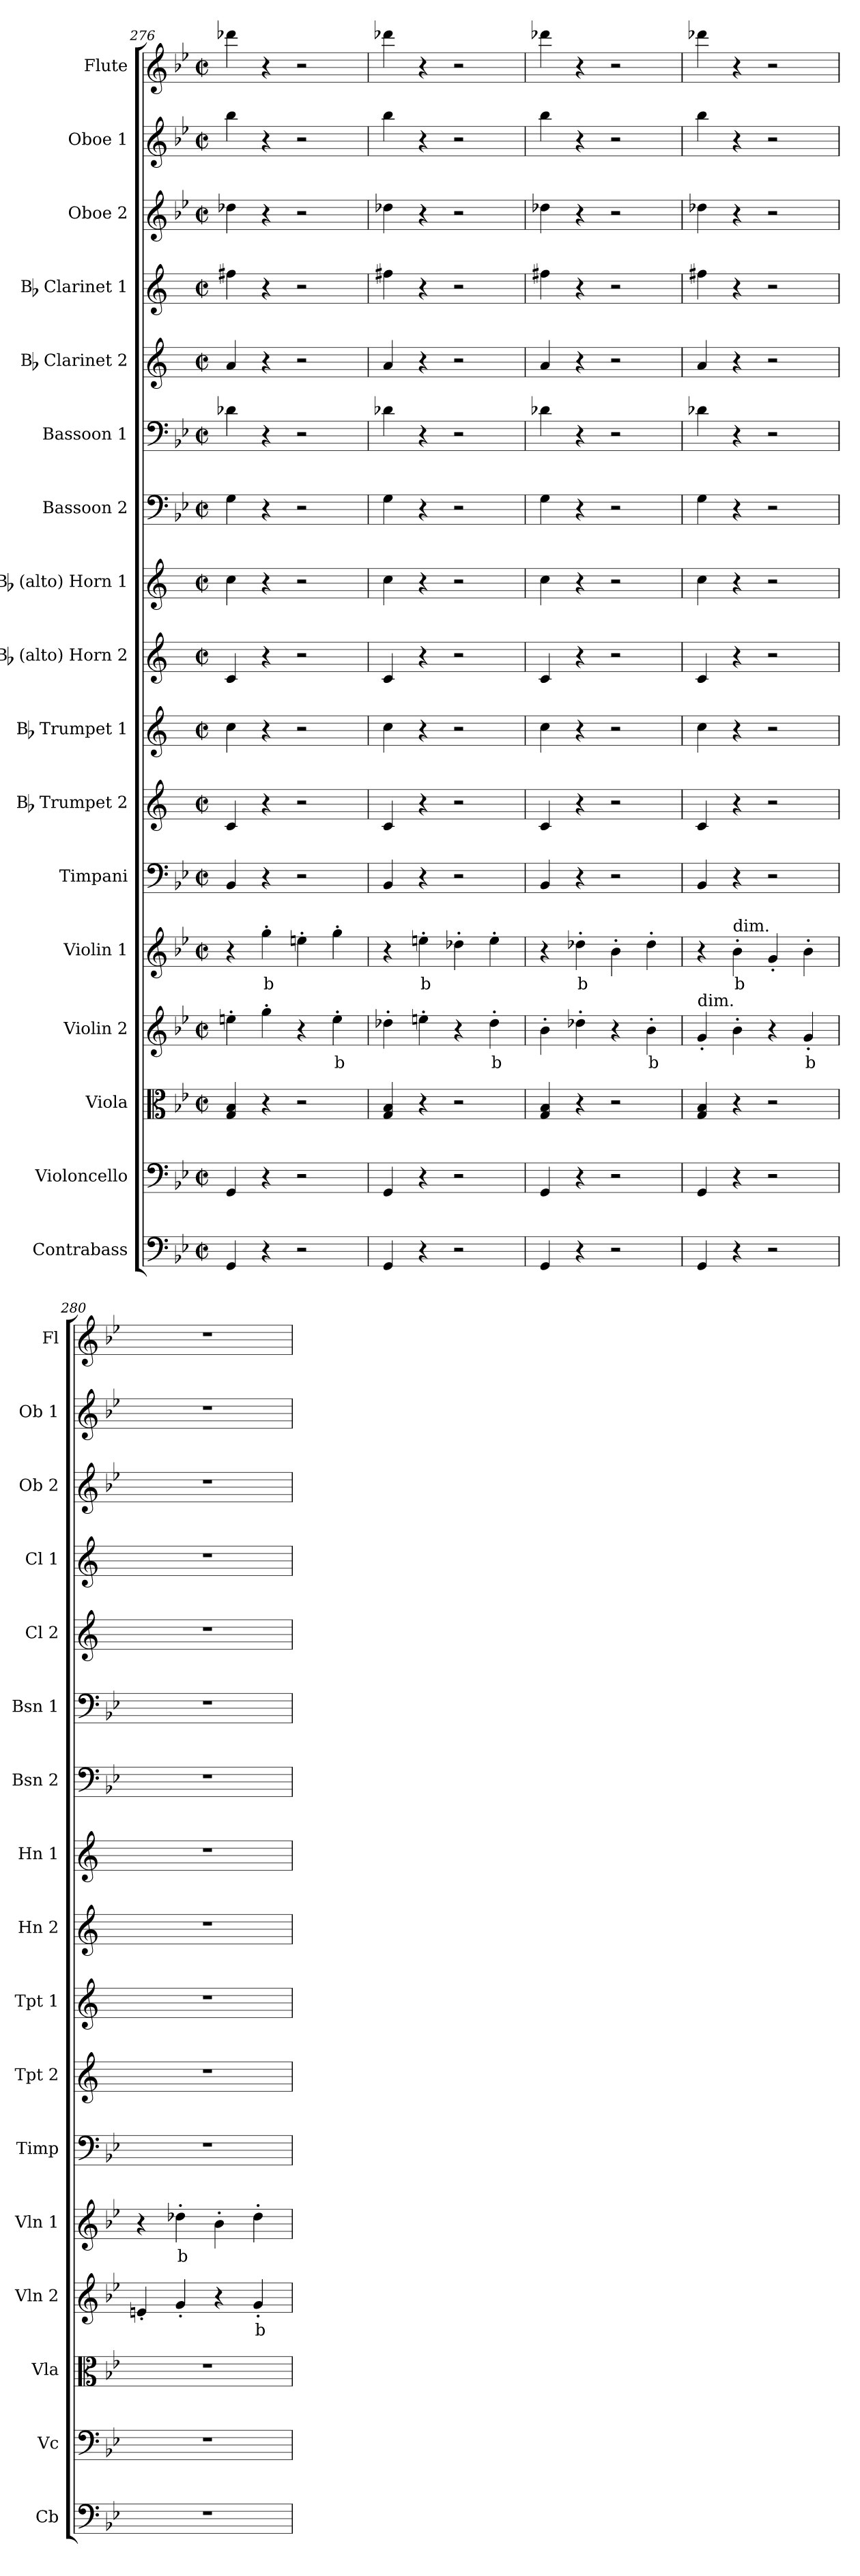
**kern	**kern	**kern	**kern	**text	**kern	**text	**kern	**kern	**kern	**kern	**kern	**kern	**kern	**kern	**kern	**kern	**kern	**kern
*part17	*part16	*part15	*part14	*part14	*part13	*part13	*part12	*part11	*part10	*part9	*part8	*part7	*part6	*part5	*part4	*part3	*part2	*part1
*staff17	*staff16	*staff15	*staff14	*staff14	*staff13	*staff13	*staff12	*staff11	*staff10	*staff9	*staff8	*staff7	*staff6	*staff5	*staff4	*staff3	*staff2	*staff1
*I"Contrabass	*I"Violoncello	*I"Viola	*I"Violin 2	*	*I"Violin 1	*	*I"Timpani	*I"Bb Trumpet 2	*I"Bb Trumpet 1	*I"Bb (alto) Horn 2	*I"Bb (alto) Horn 1	*I"Bassoon 2	*I"Bassoon 1	*I"Bb Clarinet 2	*I"Bb Clarinet 1	*I"Oboe 2	*I"Oboe 1	*I"Flute
*I'Cb	*I'Vc	*I'Vla	*I'Vln 2	*	*I'Vln 1	*	*I'Timp	*I'Tpt 2	*I'Tpt 1	*I'Hn 2	*I'Hn 1	*I'Bsn 2	*I'Bsn 1	*I'Cl 2	*I'Cl 1	*I'Ob 2	*I'Ob 1	*I'Fl
*clefF4	*clefF4	*clefC3	*clefG2	*	*clefG2	*	*clefF4	*clefG2	*clefG2	*clefG2	*clefG2	*clefF4	*clefF4	*clefG2	*clefG2	*clefG2	*clefG2	*clefG2
*ITrd7c12	*	*	*	*	*	*	*	*ITrd1c2	*ITrd1c2	*ITrd1c2	*ITrd1c2	*	*	*ITrd1c2	*ITrd1c2	*	*	*
*k[b-e-]	*k[b-e-]	*k[b-e-]	*k[b-e-]	*	*k[b-e-]	*	*k[b-e-]	*k[b-e-]	*k[b-e-]	*k[b-e-]	*k[b-e-]	*k[b-e-]	*k[b-e-]	*k[b-e-]	*k[b-e-]	*k[b-e-]	*k[b-e-]	*k[b-e-]
*M2/2	*M2/2	*M2/2	*M2/2	*	*M2/2	*	*M2/2	*M2/2	*M2/2	*M2/2	*M2/2	*M2/2	*M2/2	*M2/2	*M2/2	*M2/2	*M2/2	*M2/2
*met(c|)	*met(c|)	*met(c|)	*met(c|)	*	*met(c|)	*	*met(c|)	*met(c|)	*met(c|)	*met(c|)	*met(c|)	*met(c|)	*met(c|)	*met(c|)	*met(c|)	*met(c|)	*met(c|)	*met(c|)
=276	=276	=276	=276	=276	=276	=276	=276	=276	=276	=276	=276	=276	=276	=276	=276	=276	=276	=276
4GGG/	4GG/	4G/ 4B-/	4een'\	.	4r	.	4BB-/	4B-/	4b-\	4B-/	4b-\	4G\	4d-X\	4g/	4een\	4dd-X\	4bb-\	4ddd-X\
!	!	!	!	!	!	!LO:LY:b:color=#FF0000	!	!	!	!	!	!	!	!	!	!	!	!
4r	4r	4r	4gg'\	.	4gg'\	b	4r	4r	4r	4r	4r	4r	4r	4r	4r	4r	4r	4r
2r	2r	2r	4r	.	4een'\	.	2r	2r	2r	2r	2r	2r	2r	2r	2r	2r	2r	2r
!	!	!	!	!LO:LY:b:color=#FF0000	!	!	!	!	!	!	!	!	!	!	!	!	!	!
.	.	.	4ee'\	b	4gg'\	.	.	.	.	.	.	.	.	.	.	.	.	.
=277	=277	=277	=277	=277	=277	=277	=277	=277	=277	=277	=277	=277	=277	=277	=277	=277	=277	=277
4GGG/	4GG/	4G/ 4B-/	4dd-X'\	.	4r	.	4BB-/	4B-/	4b-\	4B-/	4b-\	4G\	4d-X\	4g/	4een\	4dd-X\	4bb-\	4ddd-X\
!	!	!	!	!	!	!LO:LY:b:color=#FF0000	!	!	!	!	!	!	!	!	!	!	!	!
4r	4r	4r	4een'\	.	4een'\	b	4r	4r	4r	4r	4r	4r	4r	4r	4r	4r	4r	4r
2r	2r	2r	4r	.	4dd-X'\	.	2r	2r	2r	2r	2r	2r	2r	2r	2r	2r	2r	2r
!	!	!	!	!LO:LY:b:color=#FF0000	!	!	!	!	!	!	!	!	!	!	!	!	!	!
.	.	.	4dd-'\	b	4ee'\	.	.	.	.	.	.	.	.	.	.	.	.	.
=278	=278	=278	=278	=278	=278	=278	=278	=278	=278	=278	=278	=278	=278	=278	=278	=278	=278	=278
4GGG/	4GG/	4G/ 4B-/	4b-'\	.	4r	.	4BB-/	4B-/	4b-\	4B-/	4b-\	4G\	4d-X\	4g/	4een\	4dd-X\	4bb-\	4ddd-X\
!	!	!	!	!	!	!LO:LY:b:color=#FF0000	!	!	!	!	!	!	!	!	!	!	!	!
4r	4r	4r	4dd-X'\	.	4dd-X'\	b	4r	4r	4r	4r	4r	4r	4r	4r	4r	4r	4r	4r
2r	2r	2r	4r	.	4b-'\	.	2r	2r	2r	2r	2r	2r	2r	2r	2r	2r	2r	2r
!	!	!	!	!LO:LY:b:color=#FF0000	!	!	!	!	!	!	!	!	!	!	!	!	!	!
.	.	.	4b-'\	b	4dd-'\	.	.	.	.	.	.	.	.	.	.	.	.	.
!!LO:PB:g=z
=279	=279	=279	=279	=279	=279	=279	=279	=279	=279	=279	=279	=279	=279	=279	=279	=279	=279	=279
!	!	!	!LO:TX:a:t=dim.	!	!	!	!	!	!	!	!	!	!	!	!	!	!	!
4GGG/	4GG/	4G/ 4B-/	4g'/	.	4r	.	4BB-/	4B-/	4b-\	4B-/	4b-\	4G\	4d-X\	4g/	4een\	4dd-X\	4bb-\	4ddd-X\
!	!	!	!	!	!LO:TX:a:t=dim.	!	!	!	!	!	!	!	!	!	!	!	!	!
!	!	!	!	!	!	!LO:LY:b:color=#FF0000	!	!	!	!	!	!	!	!	!	!	!	!
4r	4r	4r	4b-'\	.	4b-'\	b	4r	4r	4r	4r	4r	4r	4r	4r	4r	4r	4r	4r
2r	2r	2r	4r	.	4g'/	.	2r	2r	2r	2r	2r	2r	2r	2r	2r	2r	2r	2r
!	!	!	!	!LO:LY:b:color=#FF0000	!	!	!	!	!	!	!	!	!	!	!	!	!	!
.	.	.	4g'/	b	4b-'\	.	.	.	.	.	.	.	.	.	.	.	.	.
=280	=280	=280	=280	=280	=280	=280	=280	=280	=280	=280	=280	=280	=280	=280	=280	=280	=280	=280
1r	1r	1r	4en'/	.	4r	.	1r	1r	1r	1r	1r	1r	1r	1r	1r	1r	1r	1r
!	!	!	!	!	!	!LO:LY:b:color=#FF0000	!	!	!	!	!	!	!	!	!	!	!	!
.	.	.	4g'/	.	4dd-X'\	b	.	.	.	.	.	.	.	.	.	.	.	.
.	.	.	4r	.	4b-'\	.	.	.	.	.	.	.	.	.	.	.	.	.
!	!	!	!	!LO:LY:b:color=#FF0000	!	!	!	!	!	!	!	!	!	!	!	!	!	!
.	.	.	4g'/	b	4dd-'\	.	.	.	.	.	.	.	.	.	.	.	.	.
=	=	=	=	=	=	=	=	=	=	=	=	=	=	=	=	=	=	=
*-	*-	*-	*-	*-	*-	*-	*-	*-	*-	*-	*-	*-	*-	*-	*-	*-	*-	*-
